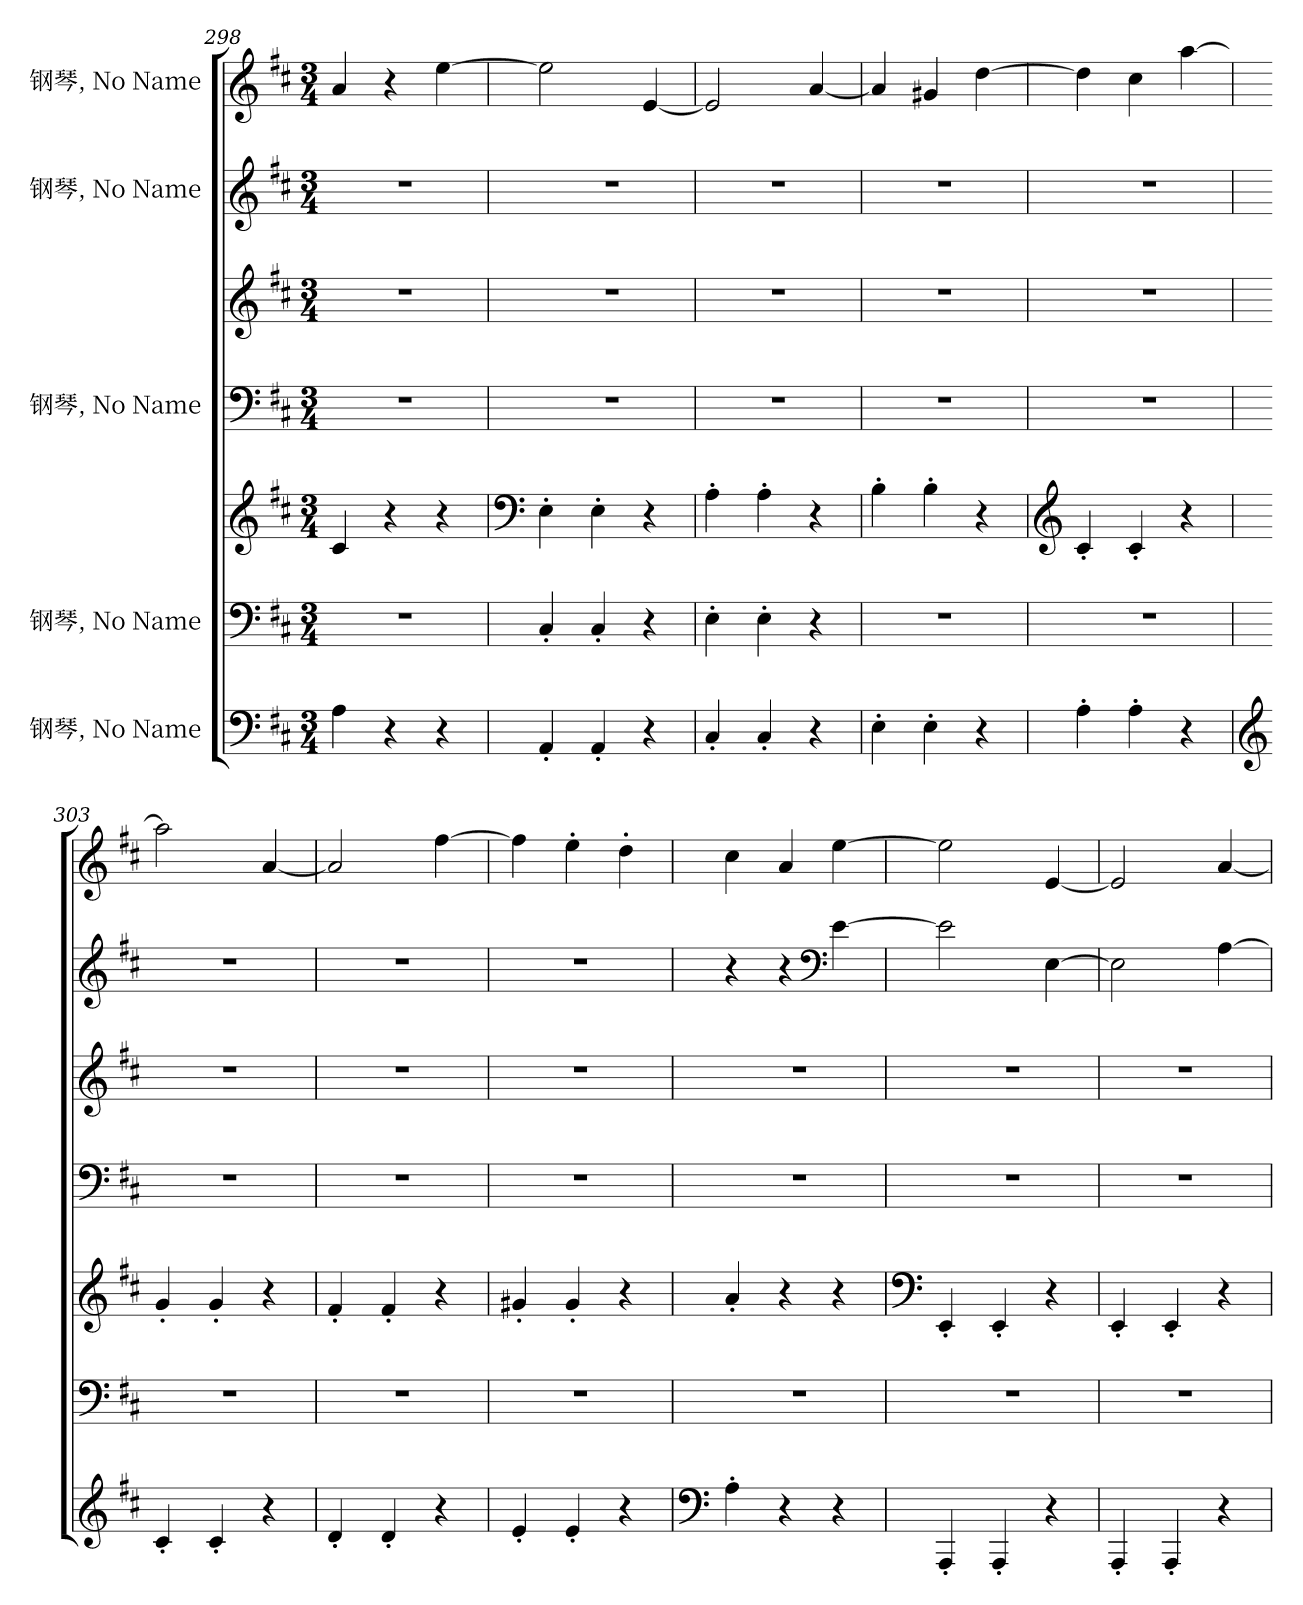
**kern	**kern	**kern	**kern	**kern	**kern	**kern
*part5	*part4	*part4	*part3	*part3	*part2	*part1
*staff7	*staff6	*staff5	*staff4	*staff3	*staff2	*staff1
*I"钢琴, No Name	*I"钢琴, No Name	*	*I"钢琴, No Name	*	*I"钢琴, No Name	*I"钢琴, No Name
*clefF4	*clefF4	*clefG2	*clefF4	*clefG2	*clefG2	*clefG2
*k[f#c#]	*k[f#c#]	*k[f#c#]	*k[f#c#]	*k[f#c#]	*k[f#c#]	*k[f#c#]
*M3/4	*M3/4	*M3/4	*M3/4	*M3/4	*M3/4	*M3/4
=298	=298	=298	=298	=298	=298	=298
4A\	2.r	4c#/	2.r	2.r	2.r	4a/
*	*	*	*	*	*	*MM120
4r	.	4r	.	.	.	4r
*	*	*	*	*	*	*MM197
4r	.	4r	.	.	.	[4ee\
=299	=299	=299	=299	=299	=299	=299
*	*	*clefF4	*	*	*	*
4AA'/	4C#'/	4E'\	2.r	2.r	2.r	2ee\]
4AA'/	4C#'/	4E'\	.	.	.	.
4r	4r	4r	.	.	.	[4e/
=300	=300	=300	=300	=300	=300	=300
4C#'/	4E'\	4A'\	2.r	2.r	2.r	2e/]
4C#'/	4E'\	4A'\	.	.	.	.
4r	4r	4r	.	.	.	[4a/
=301	=301	=301	=301	=301	=301	=301
4E'\	2.r	4B'\	2.r	2.r	2.r	4a/]
4E'\	.	4B'\	.	.	.	4g#X/
4r	.	4r	.	.	.	[4dd\
=302	=302	=302	=302	=302	=302	=302
*	*	*clefG2	*	*	*	*
4A'\	2.r	4c#'/	2.r	2.r	2.r	4dd\]
4A'\	.	4c#'/	.	.	.	4cc#\
4r	.	4r	.	.	.	[4aa\
=303	=303	=303	=303	=303	=303	=303
*clefG2	*	*	*	*	*	*
4c#'/	2.r	4g'/	2.r	2.r	2.r	2aa\]
4c#'/	.	4g'/	.	.	.	.
4r	.	4r	.	.	.	[4a/
!!LO:PB:g=z
=304	=304	=304	=304	=304	=304	=304
4d'/	2.r	4f#'/	2.r	2.r	2.r	2a/]
4d'/	.	4f#'/	.	.	.	.
*	*	*	*	*	*	*MM197
4r	.	4r	.	.	.	[4ff#\
=305	=305	=305	=305	=305	=305	=305
4e'/	2.r	4g#X'/	2.r	2.r	2.r	4ff#\]
4e'/	.	4g#'/	.	.	.	4ee'\
4r	.	4r	.	.	.	4dd'\
=306	=306	=306	=306	=306	=306	=306
*clefF4	*	*	*	*	*	*
4A'\	2.r	4a'/	2.r	2.r	4r	4cc#\
*	*	*	*	*	*	*MM196
4r	.	4r	.	.	4r	4a/
*	*	*	*	*	*clefF4	*
*	*	*	*	*	*	*MM197
4r	.	4r	.	.	[4e\	[4ee\
=307	=307	=307	=307	=307	=307	=307
*	*	*clefF4	*	*	*	*
4AAA'/	2.r	4EE'/	2.r	2.r	2e\]	2ee\]
4AAA'/	.	4EE'/	.	.	.	.
4r	.	4r	.	.	[4E\	[4e/
=308	=308	=308	=308	=308	=308	=308
4AAA'/	2.r	4EE'/	2.r	2.r	2E\]	2e/]
4AAA'/	.	4EE'/	.	.	.	.
4r	.	4r	.	.	[4A\	[4a/
=	=	=	=	=	=	=
*-	*-	*-	*-	*-	*-	*-
